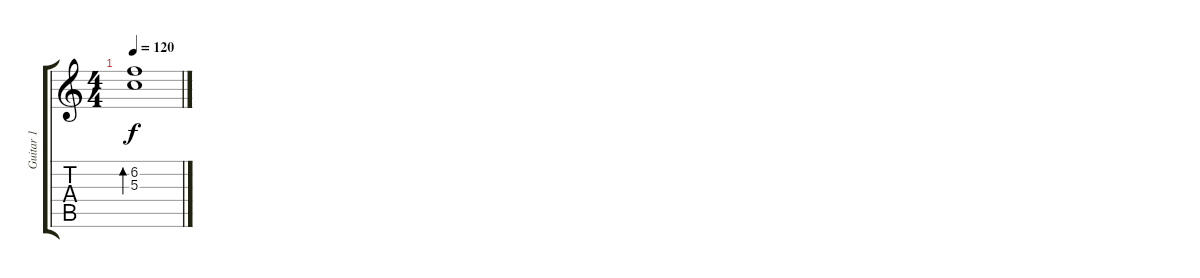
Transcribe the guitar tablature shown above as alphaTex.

\track ("Guitar 1" "Guitar 1") {instrument electricguitarclean}
\staff {score tabs}
\tuning (E4 B3 G3 D3 A2 E2) {hide}
\ts (4 4)
\tempo 120
\clef g2
\ks c
(6.2 5.3).1{bd 120 dy f}
